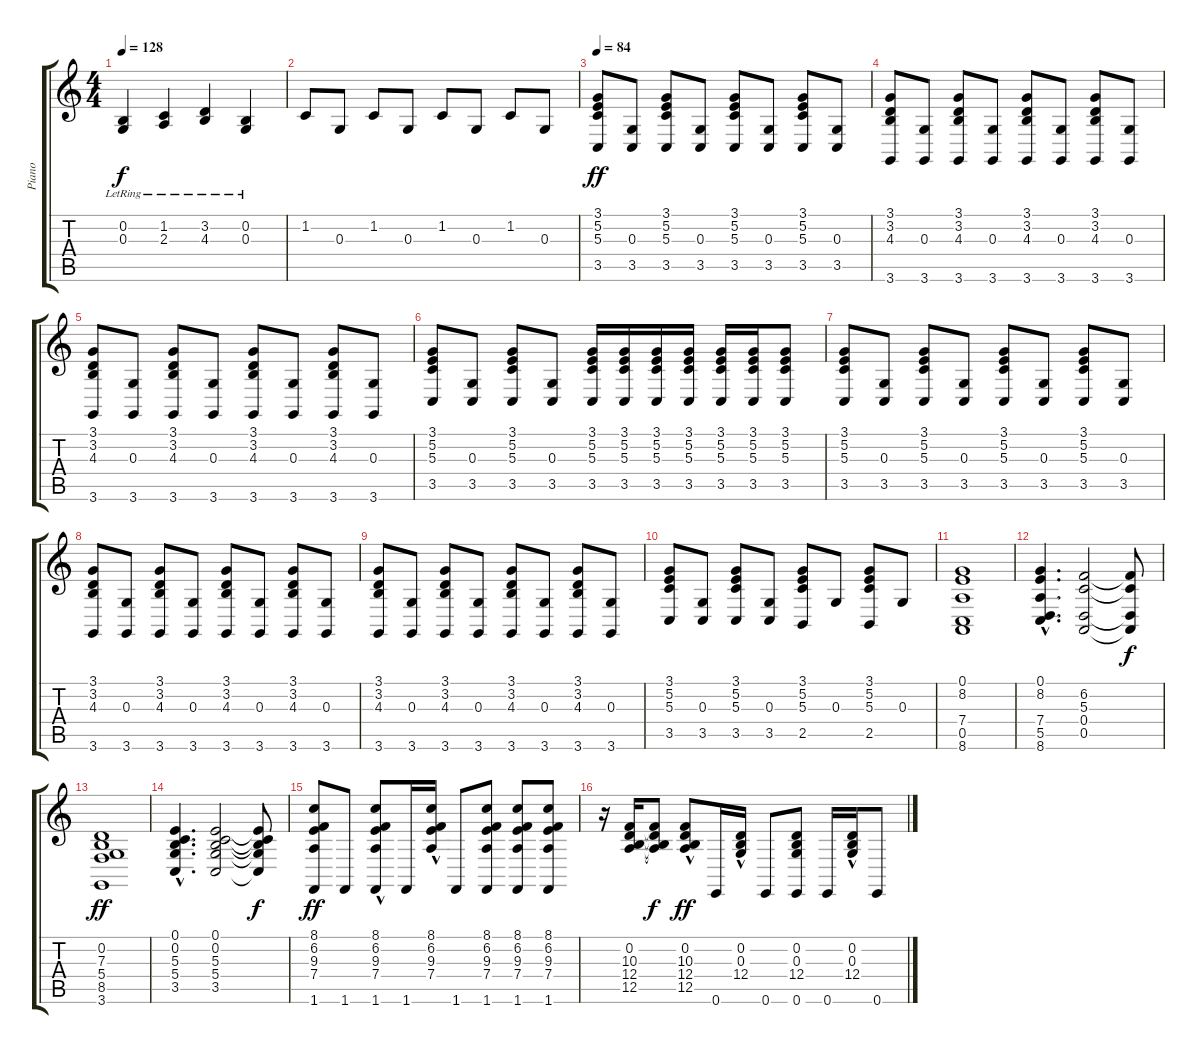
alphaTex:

\track ("Piano" "Piano") {instrument acousticgrandpiano}
\staff {score tabs}
\tuning (E4 B3 G3 D3 A2 E2) {hide}
\ts (4 4)
\tempo 128
\clef g2
\ks c
(0.2 0.3{lr}).4{dy f} (1.2 2.3{lr}).4 (3.2 4.3{lr}).4 (0.2 0.3{lr}).4 |
1.2.8 0.3.8 1.2.8 0.3.8 1.2.8 0.3.8 1.2.8 0.3.8 |
\tempo 84
(3.1 5.2 5.3 3.5).8{dy ff balance 8} (0.3 3.5).8 (3.1 5.2 5.3 3.5).8 (0.3 3.5).8 (3.1 5.2 5.3 3.5).8 (0.3 3.5).8 (3.1 5.2 5.3 3.5).8 (0.3 3.5).8 |
(3.1 3.2 4.3 3.6).8 (0.3 3.6).8 (3.1 3.2 4.3 3.6).8 (0.3 3.6).8 (3.1 3.2 4.3 3.6).8 (0.3 3.6).8 (3.1 3.2 4.3 3.6).8 (0.3 3.6).8 |
(3.1 3.2 4.3 3.6).8 (0.3 3.6).8 (3.1 3.2 4.3 3.6).8 (0.3 3.6).8 (3.1 3.2 4.3 3.6).8 (0.3 3.6).8 (3.1 3.2 4.3 3.6).8 (0.3 3.6).8 |
(3.1 5.2 5.3 3.5).8 (0.3 3.5).8 (3.1 5.2 5.3 3.5).8 (0.3 3.5).8 (3.1 5.2 5.3 3.5).16 (3.1 5.2 5.3 3.5).16 (3.1 5.2 5.3 3.5).16 (3.1 5.2 5.3 3.5).16 (3.1 5.2 5.3 3.5).16 (3.1 5.2 5.3 3.5).16 (3.1 5.2 5.3 3.5).8 |
(3.1 5.2 5.3 3.5).8 (0.3 3.5).8 (3.1 5.2 5.3 3.5).8 (0.3 3.5).8 (3.1 5.2 5.3 3.5).8 (0.3 3.5).8 (3.1 5.2 5.3 3.5).8 (0.3 3.5).8 |
(3.1 3.2 4.3 3.6).8 (0.3 3.6).8 (3.1 3.2 4.3 3.6).8 (0.3 3.6).8 (3.1 3.2 4.3 3.6).8 (0.3 3.6).8 (3.1 3.2 4.3 3.6).8 (0.3 3.6).8 |
(3.1 3.2 4.3 3.6).8 (0.3 3.6).8 (3.1 3.2 4.3 3.6).8 (0.3 3.6).8 (3.1 3.2 4.3 3.6).8 (0.3 3.6).8 (3.1 3.2 4.3 3.6).8 (0.3 3.6).8 |
(3.1 5.2 5.3 3.5).8 (0.3 3.5).8 (3.1 5.2 5.3 3.5).8 (0.3 3.5).8 (3.1 5.2 5.3 2.5).8 0.3.8 (3.1 5.2 5.3 2.5).8 0.3.8 |
(0.1 8.2 7.4 0.5 8.6).1 |
(0.1{hac} 8.2{hac} 7.4{hac} 5.5{hac} 8.6{hac}).4{d} (6.2 5.3 0.4 0.5).2 (6.2{t} 5.3{t} 0.4{t} 0.5{t}).8{dy f} |
(0.2 7.3 5.4 8.5 3.6).1{dy ff} |
(0.1{hac} 0.2{hac} 5.3{hac} 5.4{hac} 3.5{hac}).4{d} (0.1 0.2 5.3 5.4 3.5).2 (0.1{t} 0.2{t} 5.3{t} 5.4{t} 3.5{t}).8{dy f} |
(8.1 6.2 9.3 7.4 1.6).8{dy ff} 1.6.8 (8.1{hac} 6.2{hac} 9.3{hac} 7.4{hac} 1.6).8 1.6.16 (8.1{hac} 6.2{hac} 9.3{hac} 7.4{hac}).16 1.6.8 (8.1 6.2 9.3 7.4 1.6).8 (8.1 6.2 9.3 7.4 1.6).8 (8.1 6.2 9.3 7.4 1.6).8 |
r.16 (0.2 10.3 12.4 12.5).16 (0.2{t} 10.3{t} 12.4{t} 12.5{t}).8{dy f} (0.2{hac} 10.3{hac} 12.4{hac} 12.5{hac}).8{dy ff} 0.6.16 (0.2{hac} 0.3{hac} 12.4{hac}).16 0.6.8 (0.2 0.3 12.4 0.6).8 0.6.16 (0.2{hac} 0.3{hac} 12.4{hac}).16 0.6.8
